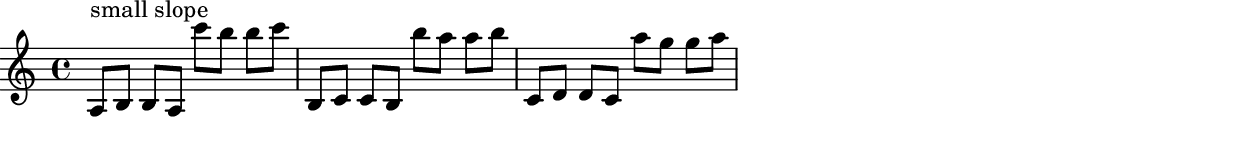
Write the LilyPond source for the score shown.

%% Generated by lilypond-book
%% Options: [exampleindent=10.16\mm,indent=0\mm,line-width=160\mm,paper-height=845.047\pt,paper-width=597.508\pt,papersize='(cons (* 597.508 pt) (* 845.047 pt))]
\include "lilypond-book-preamble.ly"


% ****************************************************************
% Start cut-&-pastable-section
% ****************************************************************

#(ly:set-option 'eps-box-padding 3.000000)



\paper {
  #(set-paper-size '(cons (* 597.508 pt) (* 845.047 pt)))
  indent = 0\mm
  line-width = 160\mm
  % offset the left padding, also add 1mm as lilypond creates cropped
  % images with a little space on the right
  line-width = #(- line-width (* mm  3.000000) (* mm 1))
}

\layout {
  
}




% ****************************************************************
% ly snippet:
% ****************************************************************
\sourcefilename "/lilypond-2.27.0/input/regression/beam-center-slope.ly"
\sourcefileline 0

\version "2.17.6"
\header{

  texidoc="Simple beams on middle staffline are allowed to be
    slightly sloped, even if the notes have ledgers.  Beams reaching
    beyond middle line can have bigger slope."

}

\layout{
  ragged-right = ##t
  indent = 0
}

\relative c'{
  %%\override Staff.Stem.beamed-lengths = #'(3.50)
  %%  c8[ d]
  %%  d[ c]
  %% r2
  %% \override Staff.Stem.beamed-lengths = #'(3.26)

  a8[^"small slope" b]
  b[ a]

  c''[ b]
  b[ c]

				% baerenreiter test
  b,,[ c]
  c[ b]

  b''[ a]
  a[ b]

  c,,[ d]
  d[ c]
  
  a''[ g]
  g[ a]

  c,,[^"bigger slope" e]
  e[ c]
  
  a''[ f]
  f[ a]
}




% ****************************************************************
% end ly snippet
% ****************************************************************
